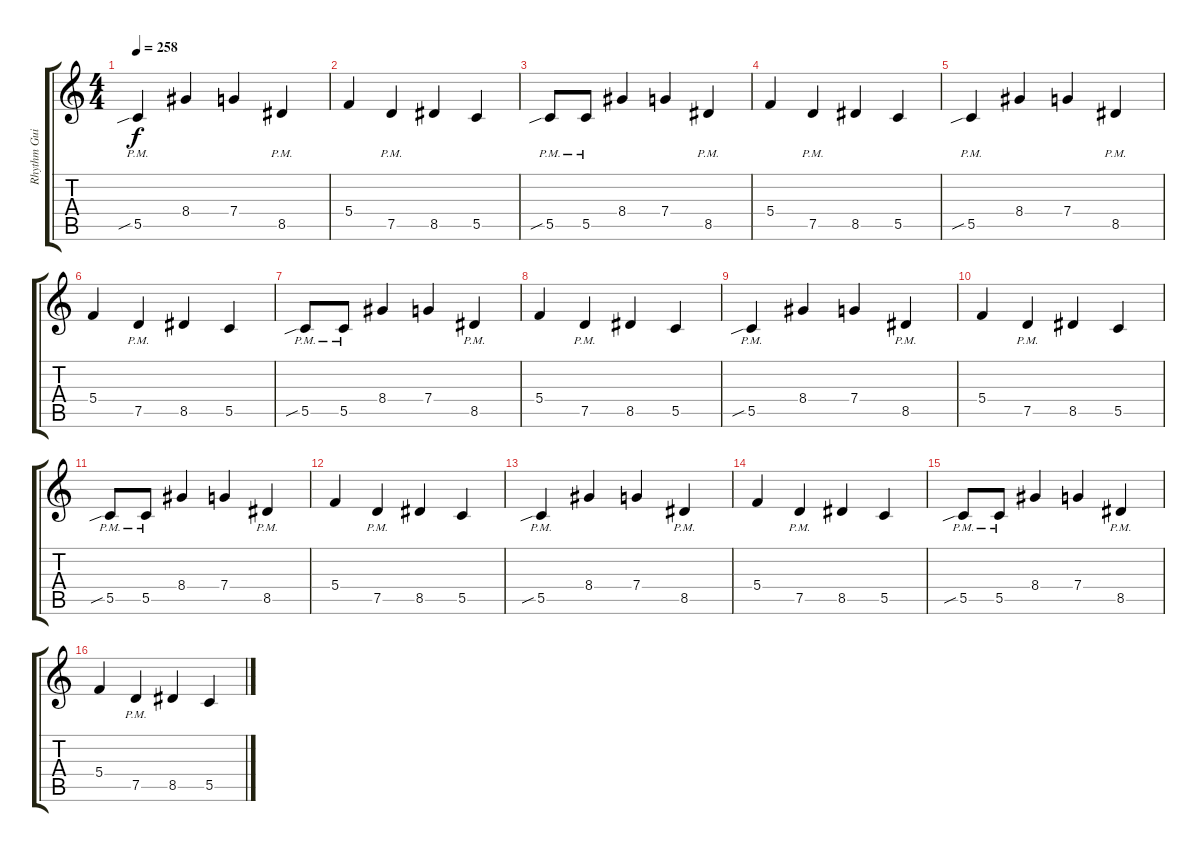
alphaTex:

\track ("Rhythm Guitar" "Rhythm Gui") {instrument distortionguitar}
\staff {score tabs}
\tuning (D4 A3 F3 C3 G2 C2) {hide}
\ts (4 4)
\section ("" "")
\tempo 258
\clef g2
\ks c
5.5{sib pm}.4{dy f} 8.4.4 7.4.4 8.5{pm}.4 |
5.4.4 7.5{pm}.4 8.5.4 5.5.4 |
5.5{sib pm}.8 5.5{pm}.8 8.4.4 7.4.4 8.5{pm}.4 |
5.4.4 7.5{pm}.4 8.5.4 5.5.4 |
5.5{sib pm}.4 8.4.4 7.4.4 8.5{pm}.4 |
5.4.4 7.5{pm}.4 8.5.4 5.5.4 |
5.5{sib pm}.8 5.5{pm}.8 8.4.4 7.4.4 8.5{pm}.4 |
5.4.4 7.5{pm}.4 8.5.4 5.5.4 |
5.5{sib pm}.4 8.4.4 7.4.4 8.5{pm}.4 |
5.4.4 7.5{pm}.4 8.5.4 5.5.4 |
5.5{sib pm}.8 5.5{pm}.8 8.4.4 7.4.4 8.5{pm}.4 |
5.4.4 7.5{pm}.4 8.5.4 5.5.4 |
5.5{sib pm}.4 8.4.4 7.4.4 8.5{pm}.4 |
5.4.4 7.5{pm}.4 8.5.4 5.5.4 |
5.5{sib pm}.8 5.5{pm}.8 8.4.4 7.4.4 8.5{pm}.4 |
5.4.4 7.5{pm}.4 8.5.4 5.5.4
